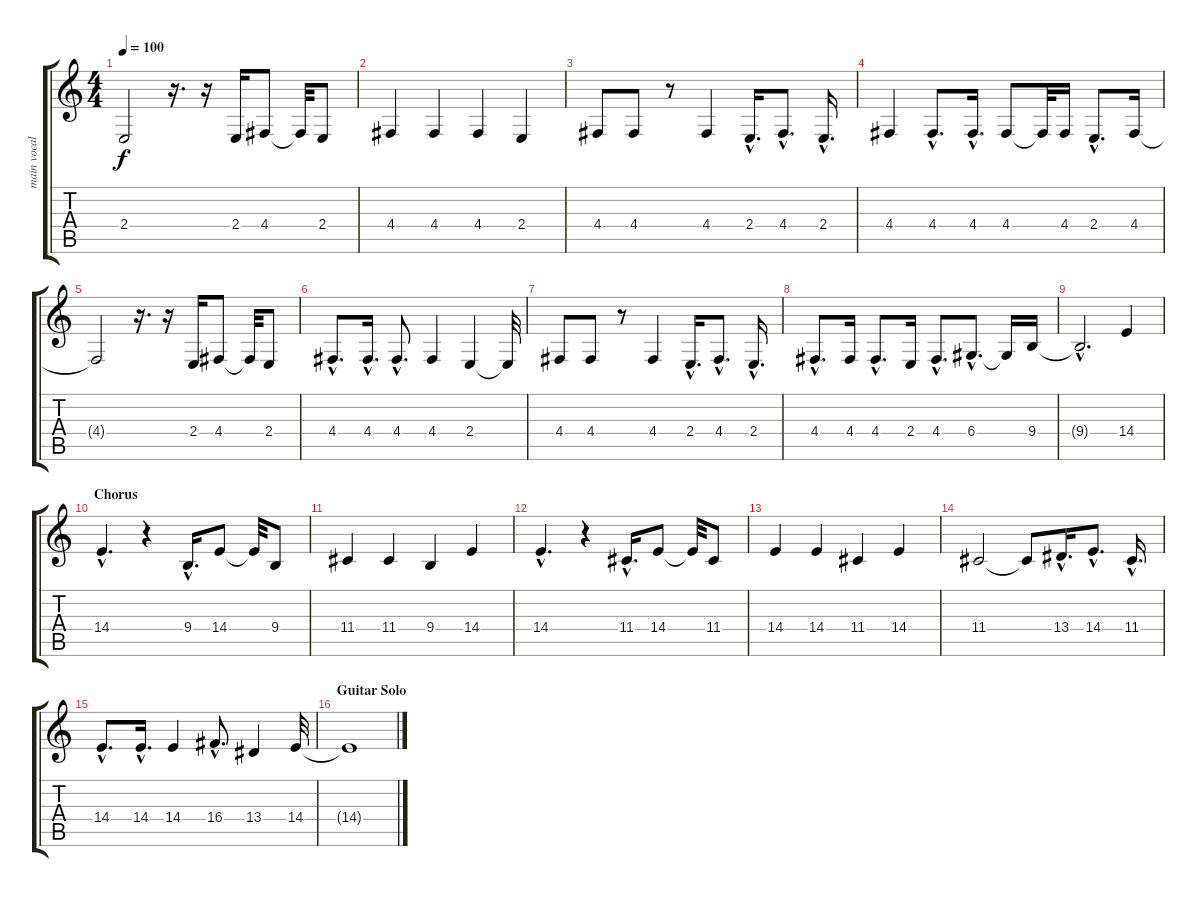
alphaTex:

\track ("main vocal - campino" "main vocal") {instrument sopranosax}
\staff {score tabs}
\tuning (E4 B3 G3 D3 A2 E2) {hide}
\ts (4 4)
\tempo 100
\clef g2
\ks c
2.4{t}.2{dy f} r.16{d} r.16 2.4.16 4.4.8 4.4{t}.32 2.4.8 |
4.4.4 4.4.4 4.4.4 2.4.4 |
4.4.8 4.4.8 r.8 4.4.4 2.4{hac}.16{d} 4.4{hac}.8{d} 2.4{hac}.16{d} |
4.4.4 4.4{hac}.8{d} 4.4{hac}.16{d} 4.4.8 4.4{t}.32 4.4.16 2.4{hac}.8{d} 4.4.16 |
4.4{t}.2 r.16{d} r.16 2.4.16 4.4.8 4.4{t}.32 2.4.8 |
4.4{hac}.8{d} 4.4{hac}.16{d} 4.4{hac}.8{d} 4.4.4 2.4.4 2.4{t}.32 |
4.4.8 4.4.8 r.8 4.4.4 2.4{hac}.16{d} 4.4{hac}.8{d} 2.4{hac}.16{d} |
4.4{hac}.8{d} 4.4.16 4.4{hac}.8{d} 2.4.16 4.4{hac}.8{d} 6.4{hac}.8{d} 6.4{t}.16 9.4.16 |
9.4{hac t}.2{d} 14.4.4 |
\section ("" "Chorus")
14.4{hac}.4{d} r.4 9.4{hac}.16{d} 14.4.8 14.4{t}.32 9.4.8 |
11.4.4 11.4.4 9.4.4 14.4.4 |
14.4{hac}.4{d} r.4 11.4{hac}.16{d} 14.4.8 14.4{t}.32 11.4.8 |
14.4.4 14.4.4 11.4.4 14.4.4 |
11.4.2 11.4{t}.8 13.4{hac}.16{d} 14.4{hac}.8{d} 11.4{hac}.16{d} |
14.4{hac}.8{d} 14.4{hac}.16{d} 14.4.4 16.4{hac}.8{d} 13.4.4 14.4.32 |
\section ("" "Guitar Solo")
14.4{t}.1{volume 0}
